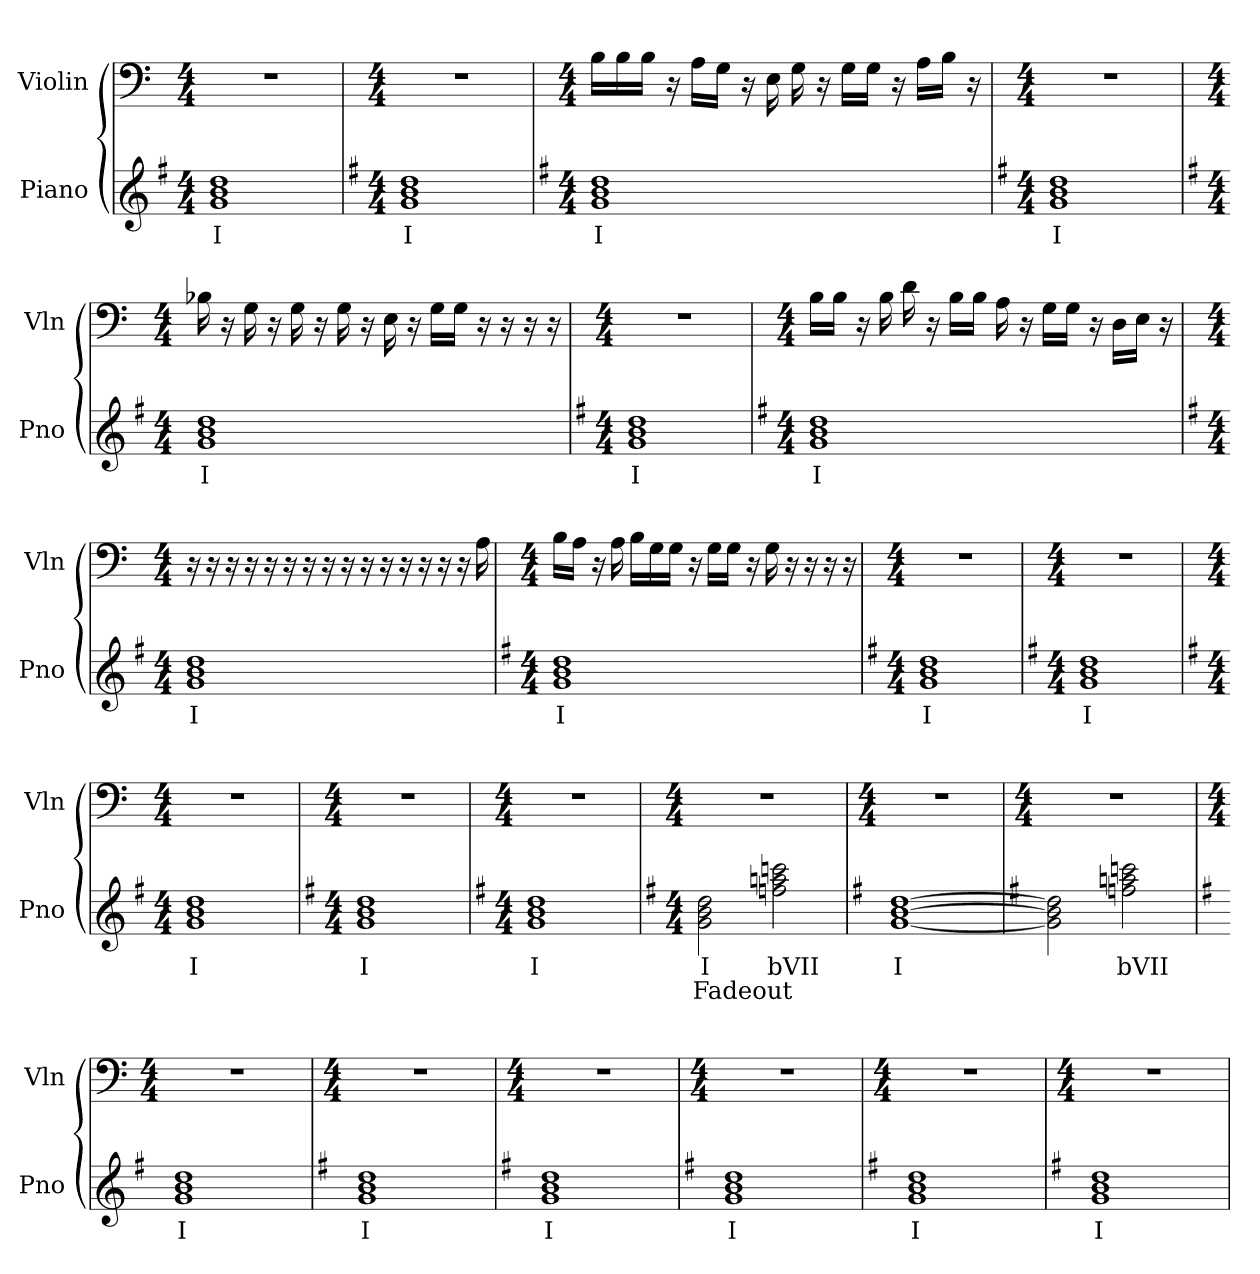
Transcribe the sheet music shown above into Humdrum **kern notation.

**kern	**text	**text	**kern
*part2	*part2	*part2	*part1
*staff2	*staff2	*staff2	*staff1
*I"Piano	*	*	*I"Violin
*I'Pno	*	*	*I'Vln
*k[f#]	*	*	*
*G:	*	*	*
*M4/4	*	*	*M4/4
=	=	=	=
1g 1b 1dd	I	.	1r
=	=	=	=
*k[f#]	*	*	*
*G:	*	*	*
*M4/4	*	*	*M4/4
1g 1b 1dd	I	.	1r
=	=	=	=
*k[f#]	*	*	*
*G:	*	*	*
*M4/4	*	*	*M4/4
1g 1b 1dd	I	.	16BLL
.	.	.	16B
.	.	.	16BJJ
.	.	.	16r
.	.	.	16ALL
.	.	.	16GJJ
.	.	.	16r
.	.	.	16E
.	.	.	16G
.	.	.	16r
.	.	.	16GLL
.	.	.	16GJJ
.	.	.	16r
.	.	.	16ALL
.	.	.	16BJJ
.	.	.	16r
=	=	=	=
*k[f#]	*	*	*
*G:	*	*	*
*M4/4	*	*	*M4/4
1g 1b 1dd	I	.	1r
=	=	=	=
*k[f#]	*	*	*
*G:	*	*	*
*M4/4	*	*	*M4/4
1g 1b 1dd	I	.	16B-X
.	.	.	16r
.	.	.	16G
.	.	.	16r
.	.	.	16G
.	.	.	16r
.	.	.	16G
.	.	.	16r
.	.	.	16E
.	.	.	16r
.	.	.	16GLL
.	.	.	16GJJ
.	.	.	16r
.	.	.	16r
.	.	.	16r
.	.	.	16r
=	=	=	=
*k[f#]	*	*	*
*G:	*	*	*
*M4/4	*	*	*M4/4
1g 1b 1dd	I	.	1r
=	=	=	=
*k[f#]	*	*	*
*G:	*	*	*
*M4/4	*	*	*M4/4
1g 1b 1dd	I	.	16BLL
.	.	.	16BJJ
.	.	.	16r
.	.	.	16B
.	.	.	16d
.	.	.	16r
.	.	.	16BLL
.	.	.	16BJJ
.	.	.	16A
.	.	.	16r
.	.	.	16GLL
.	.	.	16GJJ
.	.	.	16r
.	.	.	16DLL
.	.	.	16EJJ
.	.	.	16r
=	=	=	=
*k[f#]	*	*	*
*G:	*	*	*
*M4/4	*	*	*M4/4
1g 1b 1dd	I	.	16r
.	.	.	16r
.	.	.	16r
.	.	.	16r
.	.	.	16r
.	.	.	16r
.	.	.	16r
.	.	.	16r
.	.	.	16r
.	.	.	16r
.	.	.	16r
.	.	.	16r
.	.	.	16r
.	.	.	16r
.	.	.	16r
.	.	.	16A
=	=	=	=
*k[f#]	*	*	*
*G:	*	*	*
*M4/4	*	*	*M4/4
1g 1b 1dd	I	.	16BLL
.	.	.	16AJJ
.	.	.	16r
.	.	.	16A
.	.	.	16BLL
.	.	.	16G
.	.	.	16GJJ
.	.	.	16r
.	.	.	16GLL
.	.	.	16GJJ
.	.	.	16r
.	.	.	16G
.	.	.	16r
.	.	.	16r
.	.	.	16r
.	.	.	16r
=	=	=	=
*k[f#]	*	*	*
*G:	*	*	*
*M4/4	*	*	*M4/4
1g 1b 1dd	I	.	1r
=	=	=	=
*k[f#]	*	*	*
*G:	*	*	*
*M4/4	*	*	*M4/4
1g 1b 1dd	I	.	1r
=	=	=	=
*k[f#]	*	*	*
*G:	*	*	*
*M4/4	*	*	*M4/4
1g 1b 1dd	I	.	1r
=	=	=	=
*k[f#]	*	*	*
*G:	*	*	*
*M4/4	*	*	*M4/4
1g 1b 1dd	I	.	1r
=	=	=	=
*k[f#]	*	*	*
*G:	*	*	*
*M4/4	*	*	*M4/4
1g 1b 1dd	I	.	1r
=	=	=	=
*k[f#]	*	*	*
*G:	*	*	*
*M4/4	*	*	*M4/4
2g 2b 2dd	I	Fadeout	1r
2ffn 2aan 2cccn	bVII	.	.
=	=	=	=
*k[f#]	*	*	*
*G:	*	*	*
*	*	*	*M4/4
[1g [1b [1dd	I	.	1r
=	=	=	=
*k[f#]	*	*	*
*G:	*	*	*
*	*	*	*M4/4
2g] 2b] 2dd]	.	.	1r
2ffn 2aan 2cccn	bVII	.	.
=	=	=	=
*k[f#]	*	*	*
*G:	*	*	*
*	*	*	*M4/4
1g 1b 1dd	I	.	1r
=	=	=	=
*k[f#]	*	*	*
*G:	*	*	*
*	*	*	*M4/4
1g 1b 1dd	I	.	1r
=	=	=	=
*k[f#]	*	*	*
*G:	*	*	*
*	*	*	*M4/4
1g 1b 1dd	I	.	1r
=	=	=	=
*k[f#]	*	*	*
*G:	*	*	*
*	*	*	*M4/4
1g 1b 1dd	I	.	1r
=	=	=	=
*k[f#]	*	*	*
*G:	*	*	*
*	*	*	*M4/4
1g 1b 1dd	I	.	1r
=	=	=	=
*k[f#]	*	*	*
*G:	*	*	*
*	*	*	*M4/4
1g 1b 1dd	I	.	1r
=	=	=	=
*-	*-	*-	*-
